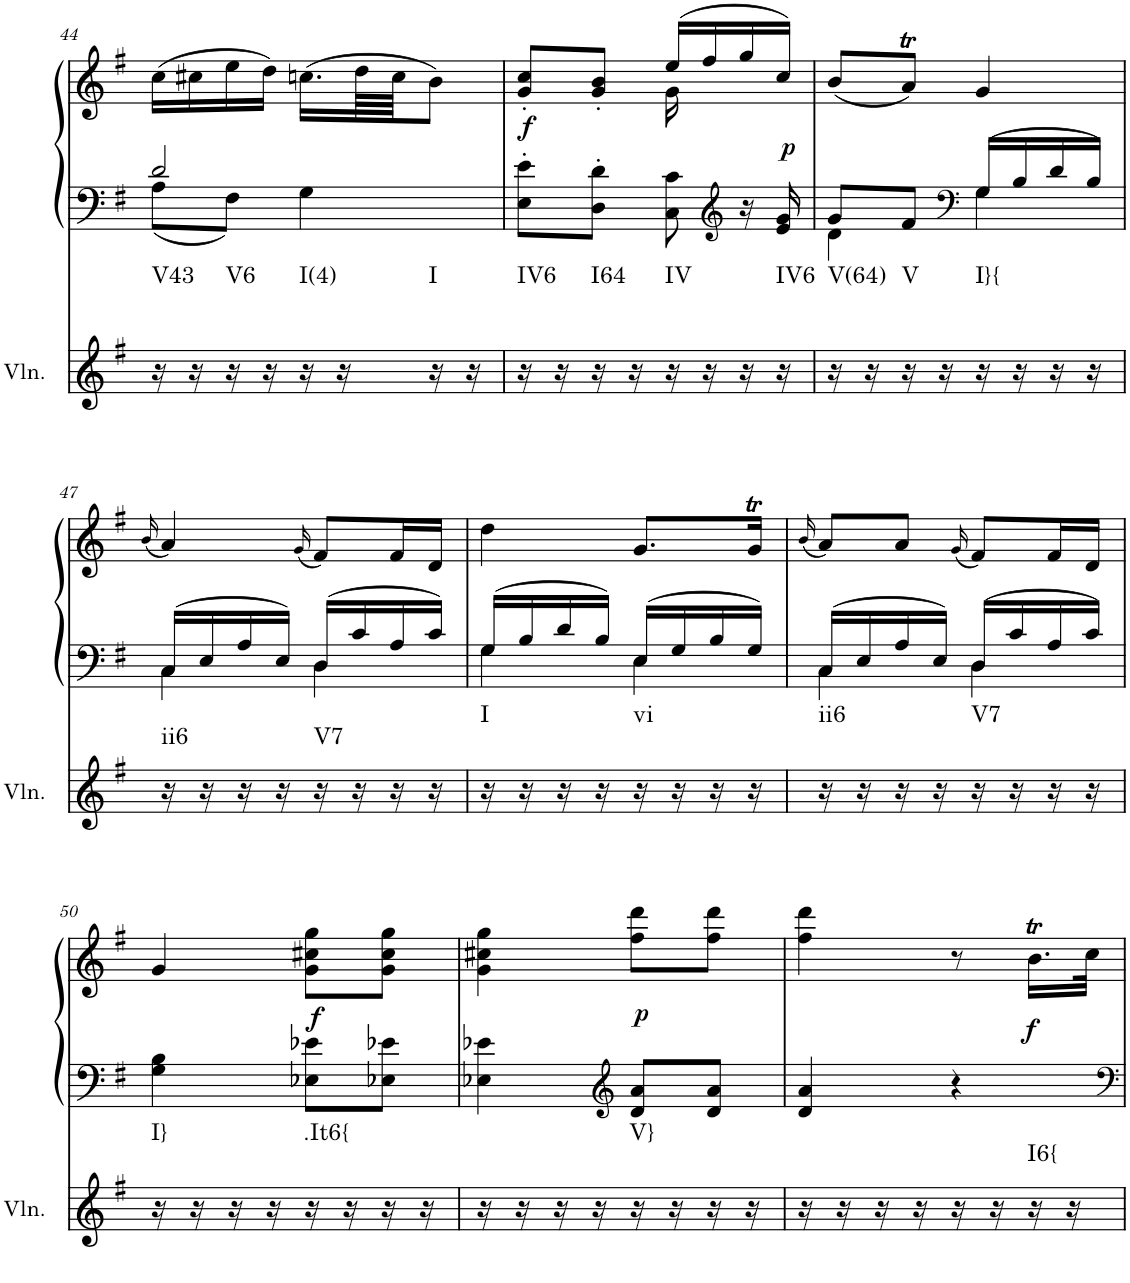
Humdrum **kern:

**kern	**harte	**kern	**kern	**dynam
*part2	*part2	*part1	*part1	*part1
*staff3	*	*staff2	*staff1	*staff1/2
*I"Violin	*	*I"Klavier linke Hand	*	*
*I'Vln.	*	*	*	*
!!LO:PB:g=z
*clefG2	*	*clefF4	*clefG2	*
*k[f#]	*	*k[f#]	*k[f#]	*
*M2/4	*	*M2/4	*M2/4	*
=44	=44	=44	=44	=44
*	*	*^	*	*
!	!LO:H:kt=V43	!	!	!	!
16r	N	2d/	8A\L	(16cc\LL	.
16r	.	.	.	16cc#X\	.
!	!LO:H:kt=V6	!	!	!	!
16r	N	.	8F#\J	16ee\	.
16r	.	.	.	16dd\JJ)	.
!	!LO:H:kt=I(4)	!	!	!	!
16r	N	.	4G\	(16.ccn\LL	.
16r	.	.	.	.	.
.	.	.	.	64dd\LL	.
.	.	.	.	64cc\JJJ	.
!	!LO:H:kt=I	!	!	!	!
16r	N	.	.	8b\J)	.
16r	.	.	.	.	.
*	*	*v	*v	*	*
=45	=45	=45	=45	=45
*	*	*	*^	*
!	!LO:H:kt=IV6	!	!	!	!LO:DY:b
16r	N	8E\' 8e\'L	8g/'< 8cc/'<L	4ryy	f
16r	.	.	.	.	.
!	!LO:H:kt=I64	!	!	!	!
16r	N	8D\' 8d\'J	8g/'< 8b/'<J	.	.
16r	.	.	.	.	.
!	!LO:H:kt=IV	!	!	!	!
16r	N	8C\ 8c\	(16ee/LL	16g\	.
16r	.	.	16ff#/	8.ryy	.
*	*	*clefG2	*	*	*
16r	.	16r	16gg/	.	.
!	!LO:H:kt=IV6	!	!	!	!LO:DY:a=2
16r	N	16e/ 16g/	16cc/JJ)	.	p
*	*	*	*v	*v	*
=46	=46	=46	=46	=46
*	*	*^	*	*
!	!LO:H:kt=V(64)	!	!	!	!
16r	N	8g/L	4d\	(8b/L	.
16r	.	.	.	.	.
!	!LO:H:kt=V	!	!	!	!
16r	N	8f#/J	.	8aT/J)	.
16r	.	.	.	.	.
*	*	*clefF4	*	*	*
!	!LO:H:kt=I}{	!	!	!	!
16r	N	16G/LL	4G\	4g/	.
16r	.	16B/	.	.	.
16r	.	16d/	.	.	.
16r	.	16B/JJ	.	.	.
!!LO:LB:g=z
=47	=47	=47	=47	=47	=47
.	.	.	.	(16qb/	.
!	!LO:H:kt=ii6	!	!	!	!
16r	N	16C/LL	4C\	4a/)	.
16r	.	16E/	.	.	.
16r	.	16A/	.	.	.
16r	.	16E/JJ	.	.	.
.	.	.	.	(16qg/	.
!	!LO:H:kt=V7	!	!	!	!
16r	N	16D/LL	4D\	8f#/L)	.
16r	.	16c/	.	.	.
16r	.	16A/	.	16f#/L	.
16r	.	16c/JJ	.	16d/JJ	.
=48	=48	=48	=48	=48	=48
!	!LO:H:kt=I	!	!	!	!
16r	N	16G/LL	4G\	4dd\	.
16r	.	16B/	.	.	.
16r	.	16d/	.	.	.
16r	.	16B/JJ	.	.	.
!	!LO:H:kt=vi	!	!	!	!
16r	N	16E/LL	4E\	8.g/L	.
16r	.	16G/	.	.	.
16r	.	16B/	.	.	.
16r	.	16G/JJ	.	16gT/Jk	.
=49	=49	=49	=49	=49	=49
.	.	.	.	(16qb/	.
!	!LO:H:kt=ii6	!	!	!	!
16r	N	16C/LL	4C\	8a/L)	.
16r	.	16E/	.	.	.
16r	.	16A/	.	8a/J	.
16r	.	16E/JJ	.	.	.
.	.	.	.	(16qg/	.
!	!LO:H:kt=V7	!	!	!	!
16r	N	16D/LL	4D\	8f#/L)	.
16r	.	16c/	.	.	.
16r	.	16A/	.	16f#/L	.
16r	.	16c/JJ	.	16d/JJ	.
*	*	*v	*v	*	*
!!LO:LB:g=z
=50	=50	=50	=50	=50
!	!LO:H:kt=I}	!	!	!
16r	N	4G\ 4B\	4g/	.
16r	.	.	.	.
16r	.	.	.	.
16r	.	.	.	.
!	!LO:H:kt=.It6{	!	!	!LO:DY:b
16r	N	8E-X\ 8e-X\L	8g\ 8cc#X\ 8gg\L	f
16r	.	.	.	.
16r	.	8E-X\ 8e-X\J	8g\ 8cc#\ 8gg\J	.
16r	.	.	.	.
=51	=51	=51	=51	=51
16r	.	4E-X\ 4e-X\	4g\ 4cc#X\ 4gg\	.
16r	.	.	.	.
16r	.	.	.	.
16r	.	.	.	.
*	*	*clefG2	*	*
!	!LO:H:kt=V}	!	!	!LO:DY:b
16r	N	8d/ 8a/L	8ff#\ 8ddd\L	p
16r	.	.	.	.
16r	.	8d/ 8a/J	8ff#\ 8ddd\J	.
16r	.	.	.	.
=52	=52	=52	=52	=52
16r	.	4d/ 4a/	4ff#\ 4ddd\	.
16r	.	.	.	.
16r	.	.	.	.
16r	.	.	.	.
16r	.	4r	8r	.
16r	.	.	.	.
!	!LO:H:kt=I6{	!	!	!LO:DY:b
16r	N	.	16.bt\LL	f
16r	.	.	.	.
.	.	.	32cc\JJk	.
=	=	=	=	=
*-	*-	*-	*-	*-
